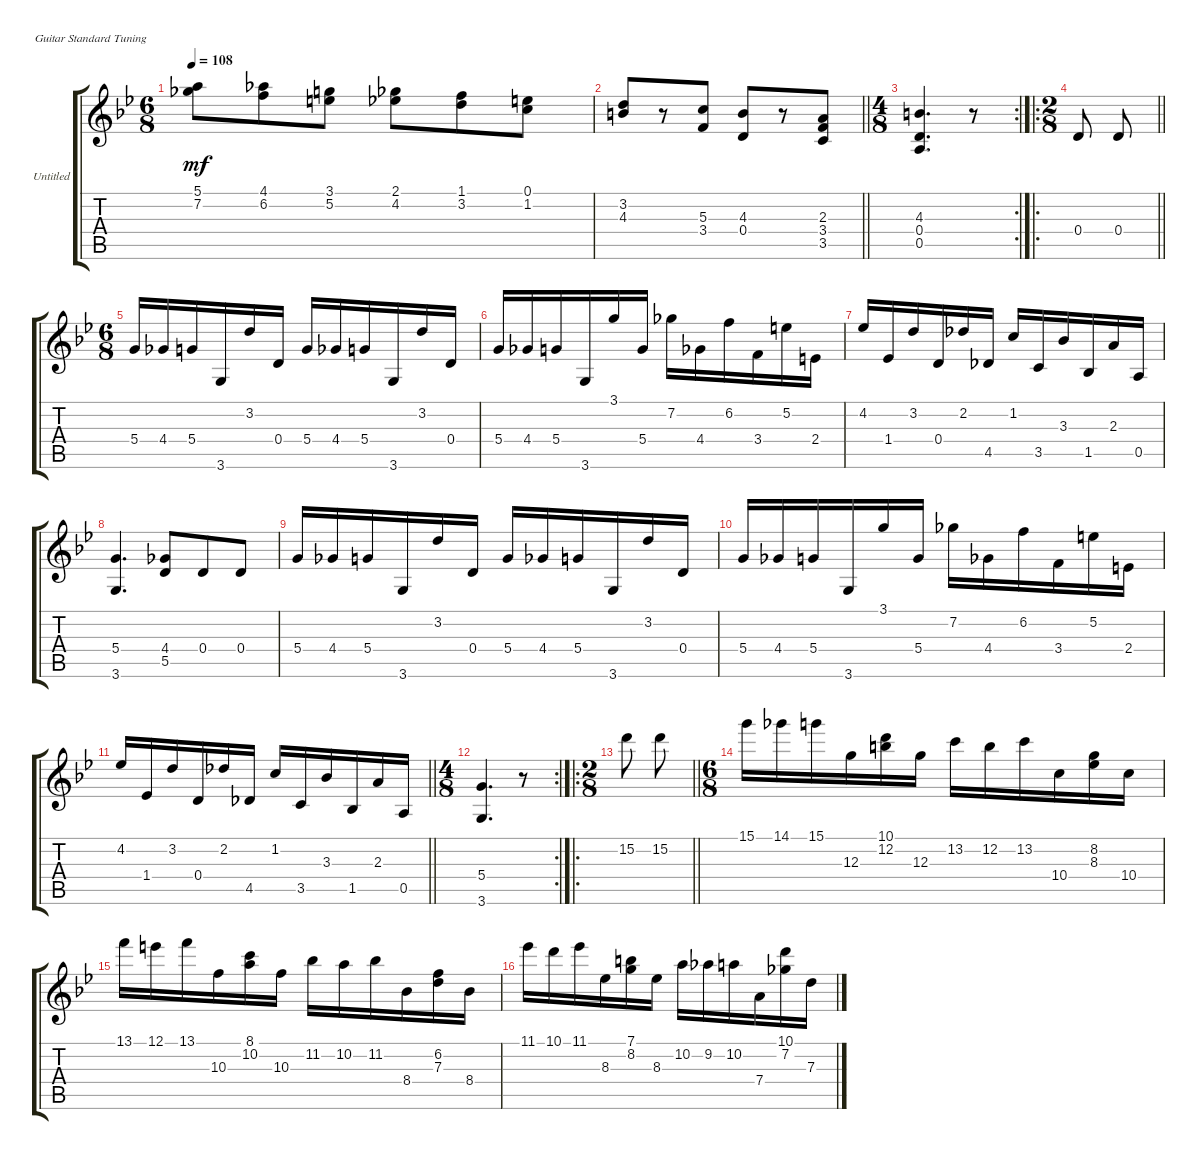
\bracketExtendMode groupsimilarinstruments
\firstSystemTrackNameOrientation horizontal
\otherSystemsTrackNameOrientation horizontal
\track ("Untitled" "Untitled") {instrument acousticguitarnylon}
\staff {score tabs}
\tuning (E4 B3 G3 D3 A2 E2)
\ts (6 8)
\tempo 108
\clef g2
\ks bb
(5.1 7.2).8{dy mf} (4.1 6.2).8 (3.1 5.2).8 (2.1 4.2).8 (1.1 3.2).8 (0.1 1.2).8 |
\barLineRight lightlight
(3.2 4.3).8 r.8 (5.3 3.4).8 (4.3 0.4).8 r.8 (2.3 3.4 3.5).8 |
\rc 2
\ts (4 8)
(4.3 0.4 0.5).4{d} r.8 |
\ro
\ts (2 8)
\barLineRight lightlight
0.4.8 0.4.8 |
\ts (6 8)
5.4.16 4.4.16 5.4.16 3.6.16 3.2.16 0.4.16 5.4.16 4.4.16 5.4.16 3.6.16 3.2.16 0.4.16 |
5.4.16 4.4.16 5.4.16 3.6.16 3.1.16 5.4.16 7.2.16 4.4.16 6.2.16 3.4.16 5.2.16 2.4.16 |
4.2.16 1.4.16 3.2.16 0.4.16 2.2.16 4.5.16 1.2.16 3.5.16 3.3.16 1.5.16 2.3.16 0.5.16 |
(5.4 3.6).4{d} (4.4 5.5).8 0.4.8 0.4.8 |
5.4.16 4.4.16 5.4.16 3.6.16 3.2.16 0.4.16 5.4.16 4.4.16 5.4.16 3.6.16 3.2.16 0.4.16 |
5.4.16 4.4.16 5.4.16 3.6.16 3.1.16 5.4.16 7.2.16 4.4.16 6.2.16 3.4.16 5.2.16 2.4.16 |
\barLineRight lightlight
4.2.16 1.4.16 3.2.16 0.4.16 2.2.16 4.5.16 1.2.16 3.5.16 3.3.16 1.5.16 2.3.16 0.5.16 |
\rc 2
\ts (4 8)
(5.4 3.6).4{d} r.8 |
\ro
\ts (2 8)
\barLineRight lightlight
15.2.8 15.2.8 |
\ts (6 8)
15.1.16 14.1.16 15.1.16 12.3.16 (10.1 12.2).16 12.3.16 13.2.16 12.2.16 13.2.16 10.4.16 (8.2 8.3).16 10.4.16 |
13.1.16 12.1.16 13.1.16 10.3.16 (8.1 10.2).16 10.3.16 11.2.16 10.2.16 11.2.16 8.4.16 (6.2 7.3).16 8.4.16 |
11.1.16 10.1.16 11.1.16 8.3.16 (7.1 8.2).16 8.3.16 10.2.16 9.2.16 10.2.16 7.4.16 (10.1 7.2).16 7.3.16
